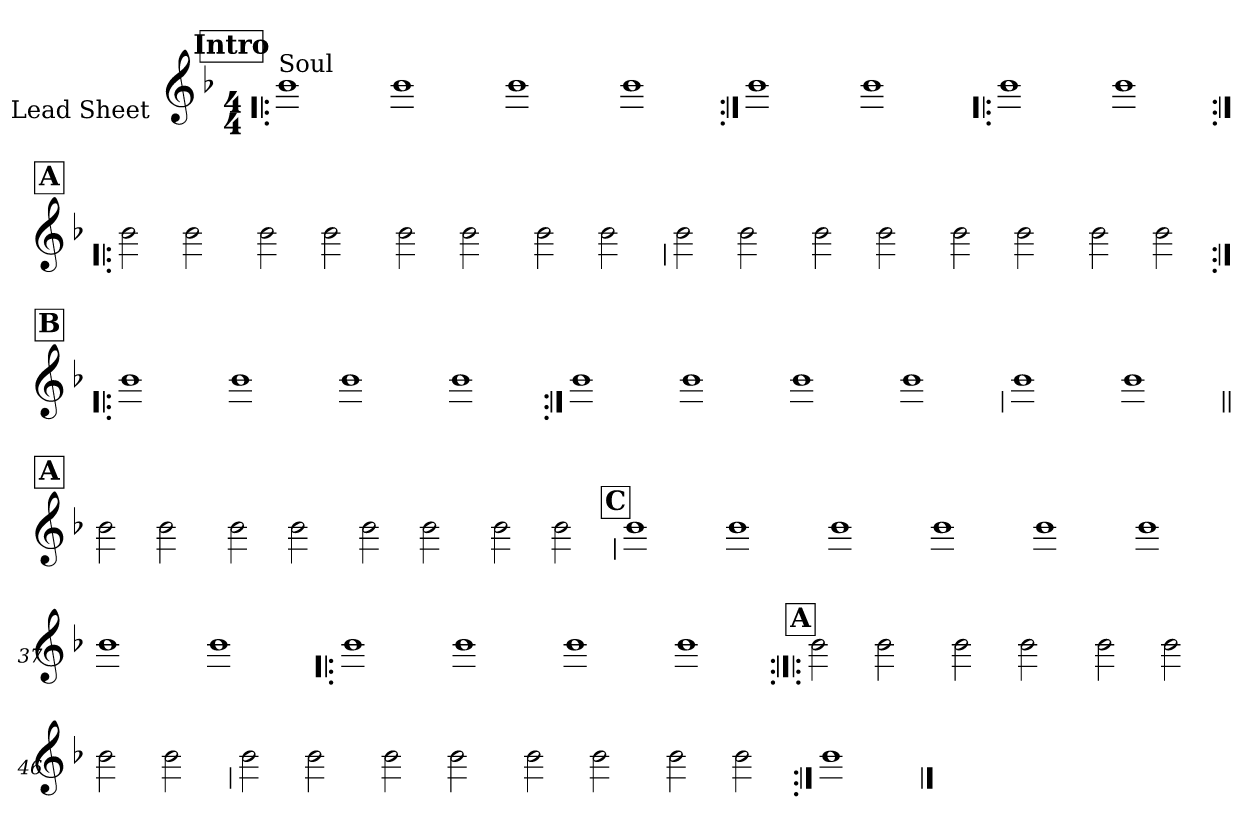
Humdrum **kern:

**kern
*part1
*staff1
*I"Lead Sheet
*stria0
*clefG2
*k[b-]
*F:
*M4/4
*MM113
!!LO:REH:place=s1:a:t=Intro
=1!|:
!LO:TX:a:t=Soul
1b-
=2-
1b-
=3-
1b-
=4-
1b-
=5:|!
1b-
=6-
1b-
=7!|:
1b-
=8-
1b-
!!LO:LB:g=z
!!LO:REH:place=s1:a:t=A
=9:|!|:
2b-
2b-
=10-
2b-
2b-
=11-
2b-
2b-
=12-
2b-
2b-
!!LO:LB:g=z
=13
2b-
2b-
=14-
2b-
2b-
=15-
2b-
2b-
=16-
2b-
2b-
!!LO:LB:g=z
!!LO:REH:place=s1:a:t=B
=17:|!|:
1b-
=18-
1b-
=19-
1b-
=20-
1b-
!!LO:LB:g=z
=21:|!
1b-
=22-
1b-
=23-
1b-
=24-
1b-
!!LO:LB:g=z
=25
1b-
=26-
1b-
!!LO:LB:g=z
!!LO:REH:place=s1:a:t=A
=27||
2b-
2b-
=28-
2b-
2b-
=29-
2b-
2b-
=30-
2b-
2b-
!!LO:LB:g=z
!!LO:REH:place=s1:a:t=C
=31
1b-
=32-
1b-
=33-
1b-
=34-
1b-
=35-
1b-
=36-
1b-
=37-
1b-
=38-
1b-
!!LO:LB:g=z
=39!|:
1b-
=40-
1b-
=41-
1b-
=42-
1b-
!!LO:LB:g=z
!!LO:REH:place=s1:a:t=A
=43:|!|:
2b-
2b-
=44-
2b-
2b-
=45-
2b-
2b-
=46-
2b-
2b-
!!LO:LB:g=z
=47
2b-
2b-
=48-
2b-
2b-
=49-
2b-
2b-
=50-
2b-
2b-
!!LO:LB:g=z
=51:|!
1b-
==
*-
